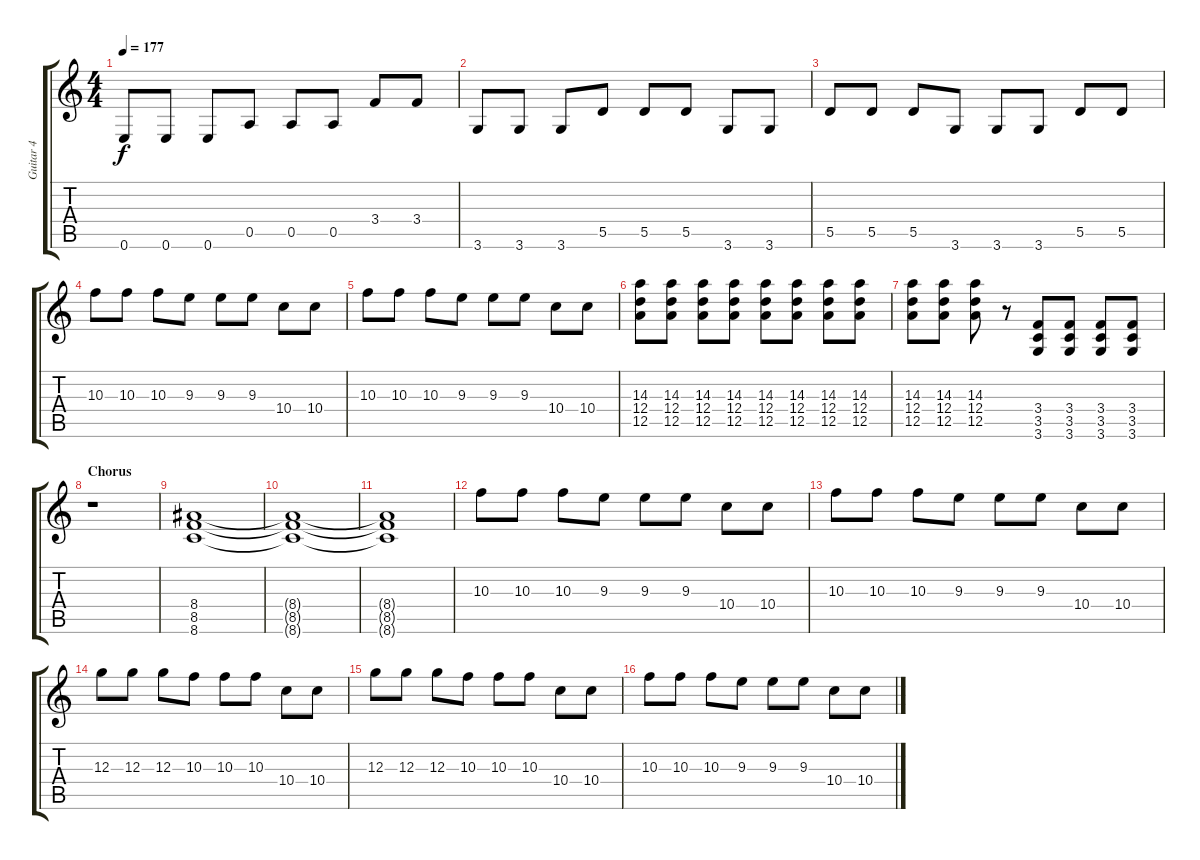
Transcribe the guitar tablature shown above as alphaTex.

\track ("Guitar 4" "Guitar 4") {instrument distortionguitar}
\staff {score tabs}
\tuning (E4 B3 G3 D3 A2 E2) {hide}
\ts (4 4)
\tempo 177
\clef g2
\ks c
0.6.8{dy f} 0.6.8 0.6.8 0.5.8 0.5.8 0.5.8 3.4.8 3.4.8 |
3.6.8 3.6.8 3.6.8 5.5.8 5.5.8 5.5.8 3.6.8 3.6.8 |
5.5.8 5.5.8 5.5.8 3.6.8 3.6.8 3.6.8 5.5.8 5.5.8 |
10.3.8 10.3.8 10.3.8 9.3.8 9.3.8 9.3.8 10.4.8 10.4.8 |
10.3.8 10.3.8 10.3.8 9.3.8 9.3.8 9.3.8 10.4.8 10.4.8 |
(14.3 12.4 12.5).8 (14.3 12.4 12.5).8 (14.3 12.4 12.5).8 (14.3 12.4 12.5).8 (14.3 12.4 12.5).8 (14.3 12.4 12.5).8 (14.3 12.4 12.5).8 (14.3 12.4 12.5).8 |
(14.3 12.4 12.5).8 (14.3 12.4 12.5).8 (14.3 12.4 12.5).8 r.8 (3.4 3.5 3.6).8 (3.4 3.5 3.6).8 (3.4 3.5 3.6).8 (3.4 3.5 3.6).8 |
\section ("" "Chorus")
r.1 |
(8.4 8.5 8.6).1 |
(8.4{t} 8.5{t} 8.6{t}).1 |
(8.4{t} 8.5{t} 8.6{t}).1 |
10.3.8 10.3.8 10.3.8 9.3.8 9.3.8 9.3.8 10.4.8 10.4.8 |
10.3.8 10.3.8 10.3.8 9.3.8 9.3.8 9.3.8 10.4.8 10.4.8 |
12.3.8 12.3.8 12.3.8 10.3.8 10.3.8 10.3.8 10.4.8 10.4.8 |
12.3.8 12.3.8 12.3.8 10.3.8 10.3.8 10.3.8 10.4.8 10.4.8 |
10.3.8 10.3.8 10.3.8 9.3.8 9.3.8 9.3.8 10.4.8 10.4.8
